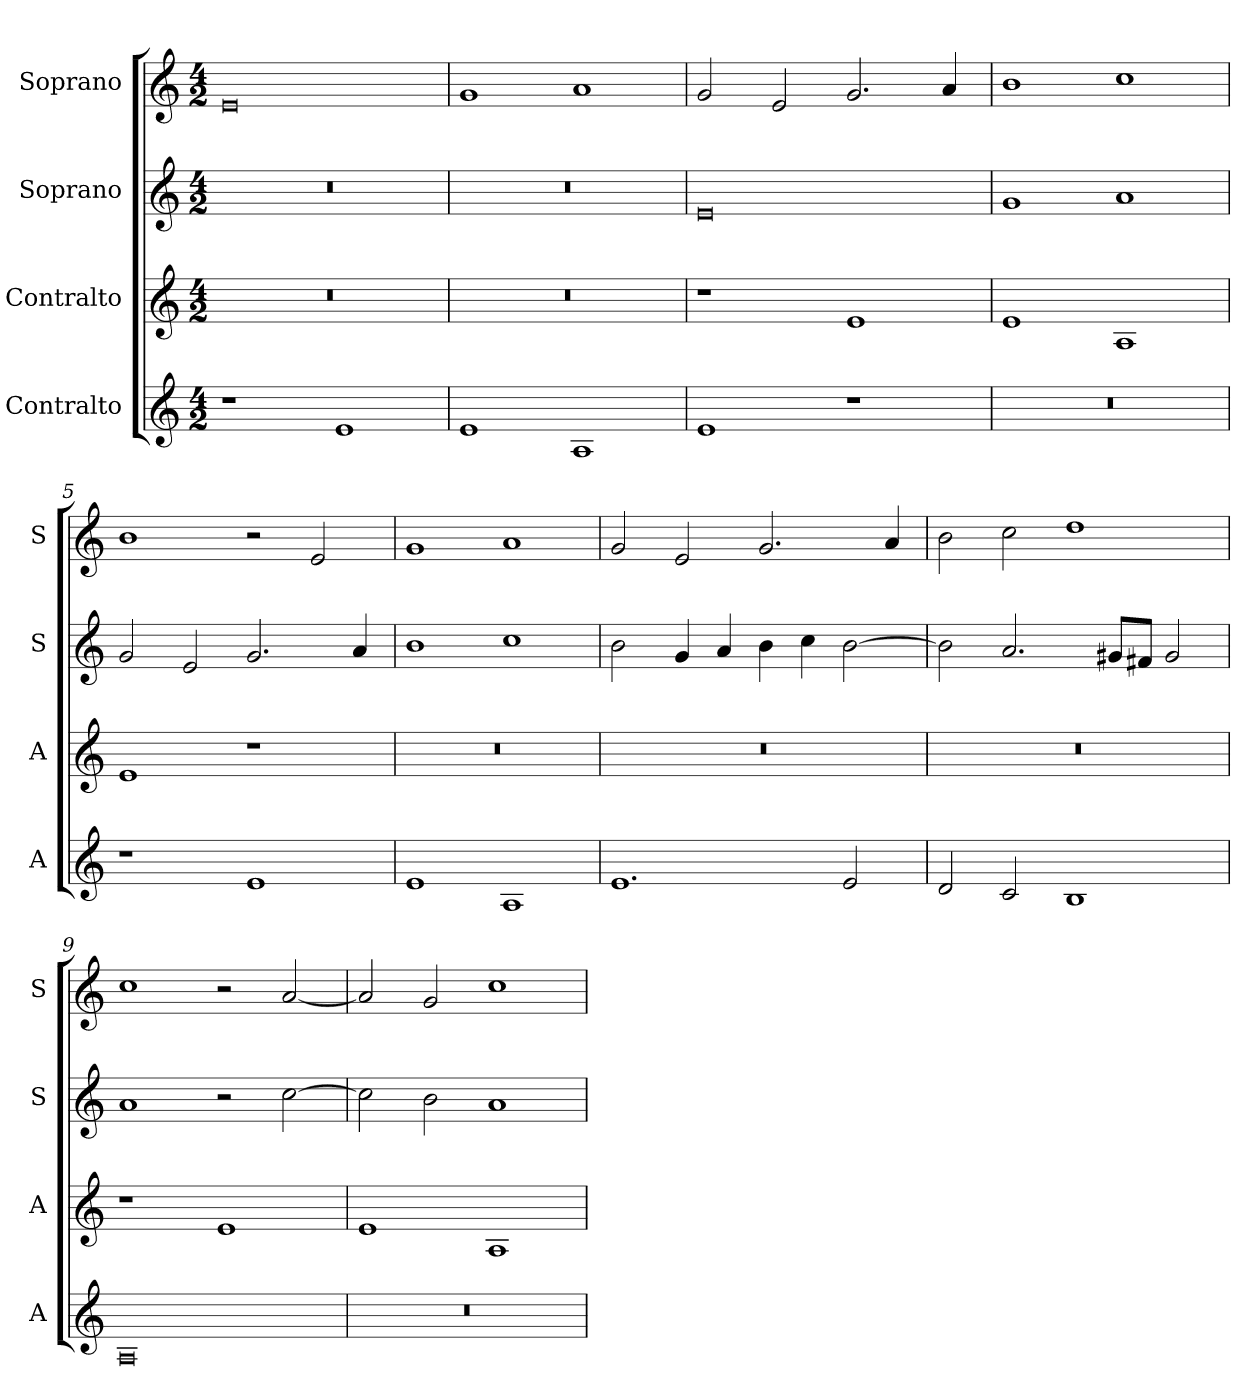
**kern	**kern	**kern	**kern
*part4	*part3	*part2	*part1
*staff4	*staff3	*staff2	*staff1
*I"Contralto	*I"Contralto	*I"Soprano	*I"Soprano
*I'A	*I'A	*I'S	*I'S
*clefG2	*clefG2	*clefG2	*clefG2
*k[]	*k[]	*k[]	*k[]
*E:phr	*E:phr	*E:phr	*E:phr
*M4/2	*M4/2	*M4/2	*M4/2
=1	=1	=1	=1
1r	0r	0r	0e
1e	.	.	.
=2	=2	=2	=2
1e	0r	0r	1g
1A	.	.	1a
=3	=3	=3	=3
1e	1r	0e	2g
.	.	.	2e
1r	1e	.	2.g
.	.	.	4a
=4	=4	=4	=4
0r	1e	1g	1b
.	1A	1a	1cc
=5	=5	=5	=5
1r	1e	2g	1b
.	.	2e	.
1e	1r	2.g	2r
.	.	.	2e
.	.	4a	.
=6	=6	=6	=6
1e	0r	1b	1g
1A	.	1cc	1a
=7	=7	=7	=7
1.e	0r	2b	2g
.	.	4g	2e
.	.	4a	.
.	.	4b	2.g
.	.	4cc	.
2e	.	[2b	.
.	.	.	4a
=8	=8	=8	=8
2d	0r	2b]	2b
2c	.	2.a	2cc
1B	.	.	1dd
.	.	8g#X/L	.
.	.	8f#X/J	.
.	.	2g#	.
=9	=9	=9	=9
0A	1r	1a	1cc
.	1e	2r	2r
.	.	[2cc	[2a
=10	=10	=10	=10
0r	1e	2cc]	2a]
.	.	2b	2g
.	1A	1a	1cc
=	=	=	=
*-	*-	*-	*-
